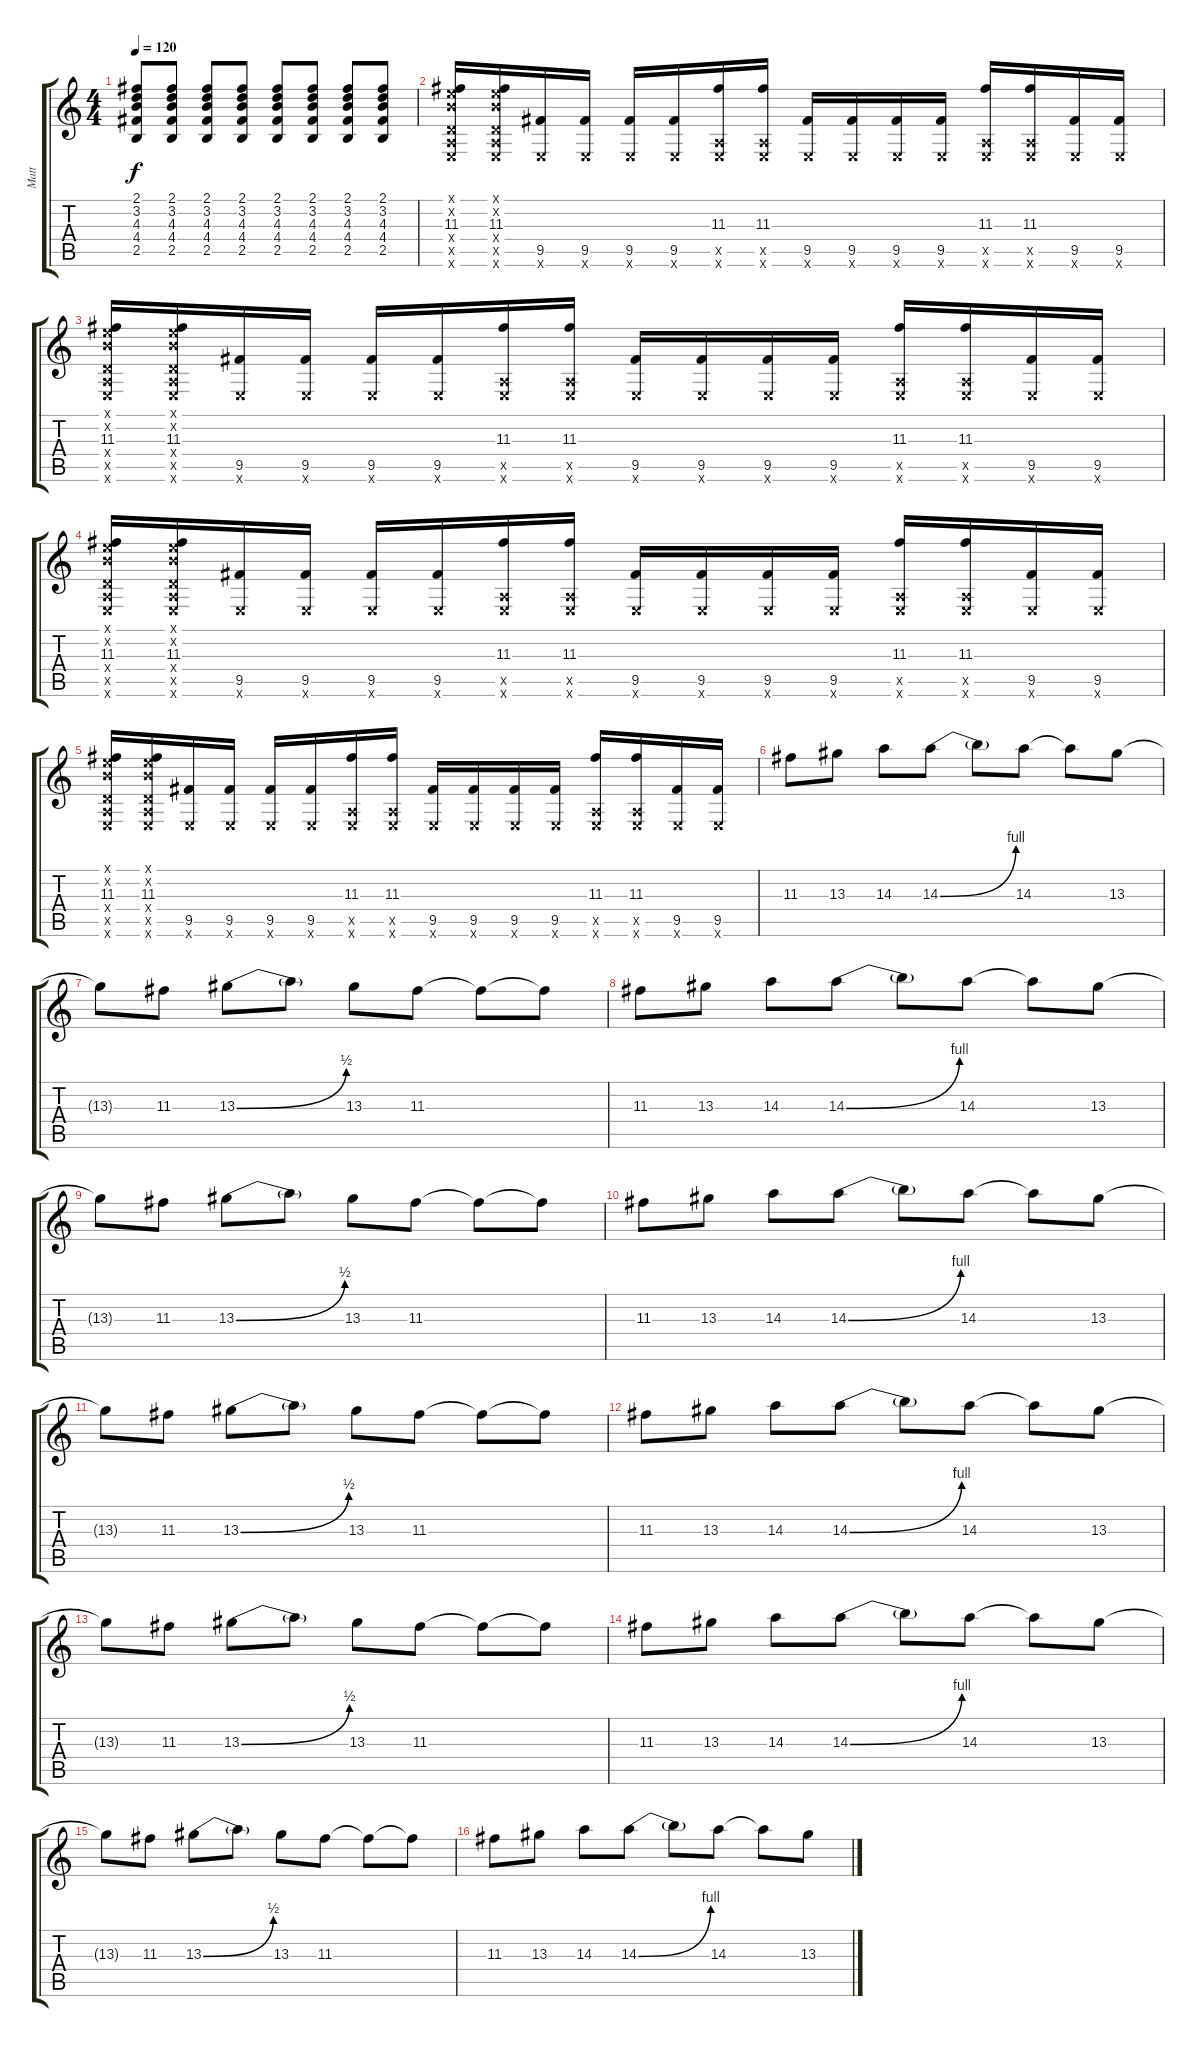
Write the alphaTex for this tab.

\track ("Matt" "Matt") {instrument overdrivenguitar}
\staff {score tabs}
\tuning (E4 B3 G3 D3 A2 E2) {hide}
\ts (4 4)
\tempo 120
\clef g2
\ks c
(2.1 3.2 4.3 4.4 2.5).8{dy f} (2.1 3.2 4.3 4.4 2.5).8 (2.1 3.2 4.3 4.4 2.5).8 (2.1 3.2 4.3 4.4 2.5).8 (2.1 3.2 4.3 4.4 2.5).8 (2.1 3.2 4.3 4.4 2.5).8 (2.1 3.2 4.3 4.4 2.5).8 (2.1 3.2 4.3 4.4 2.5).8 |
(0.1{x} 0.2{x} 11.3 0.4{x} 0.5{x} 0.6{x}).16 (0.1{x} 0.2{x} 11.3 0.4{x} 0.5{x} 0.6{x}).16 (9.5 0.6{x}).16 (9.5 0.6{x}).16 (9.5 0.6{x}).16 (9.5 0.6{x}).16 (11.3 0.5{x} 0.6{x}).16 (11.3 0.5{x} 0.6{x}).16 (9.5 0.6{x}).16 (9.5 0.6{x}).16 (9.5 0.6{x}).16 (9.5 0.6{x}).16 (11.3 0.5{x} 0.6{x}).16 (11.3 0.5{x} 0.6{x}).16 (9.5 0.6{x}).16 (9.5 0.6{x}).16 |
(0.1{x} 0.2{x} 11.3 0.4{x} 0.5{x} 0.6{x}).16 (0.1{x} 0.2{x} 11.3 0.4{x} 0.5{x} 0.6{x}).16 (9.5 0.6{x}).16 (9.5 0.6{x}).16 (9.5 0.6{x}).16 (9.5 0.6{x}).16 (11.3 0.5{x} 0.6{x}).16 (11.3 0.5{x} 0.6{x}).16 (9.5 0.6{x}).16 (9.5 0.6{x}).16 (9.5 0.6{x}).16 (9.5 0.6{x}).16 (11.3 0.5{x} 0.6{x}).16 (11.3 0.5{x} 0.6{x}).16 (9.5 0.6{x}).16 (9.5 0.6{x}).16 |
(0.1{x} 0.2{x} 11.3 0.4{x} 0.5{x} 0.6{x}).16 (0.1{x} 0.2{x} 11.3 0.4{x} 0.5{x} 0.6{x}).16 (9.5 0.6{x}).16 (9.5 0.6{x}).16 (9.5 0.6{x}).16 (9.5 0.6{x}).16 (11.3 0.5{x} 0.6{x}).16 (11.3 0.5{x} 0.6{x}).16 (9.5 0.6{x}).16 (9.5 0.6{x}).16 (9.5 0.6{x}).16 (9.5 0.6{x}).16 (11.3 0.5{x} 0.6{x}).16 (11.3 0.5{x} 0.6{x}).16 (9.5 0.6{x}).16 (9.5 0.6{x}).16 |
(0.1{x} 0.2{x} 11.3 0.4{x} 0.5{x} 0.6{x}).16 (0.1{x} 0.2{x} 11.3 0.4{x} 0.5{x} 0.6{x}).16 (9.5 0.6{x}).16 (9.5 0.6{x}).16 (9.5 0.6{x}).16 (9.5 0.6{x}).16 (11.3 0.5{x} 0.6{x}).16 (11.3 0.5{x} 0.6{x}).16 (9.5 0.6{x}).16 (9.5 0.6{x}).16 (9.5 0.6{x}).16 (9.5 0.6{x}).16 (11.3 0.5{x} 0.6{x}).16 (11.3 0.5{x} 0.6{x}).16 (9.5 0.6{x}).16 (9.5 0.6{x}).16 |
11.3.8 13.3.8 14.3.8 14.3{be (bend 0 0 60 4)}.8 14.3{t}.8 14.3.8 14.3{t}.8 13.3.8 |
13.3{t}.8 11.3.8 13.3{be (bend 0 0 60 2)}.8 13.3{t}.8 13.3.8 11.3.8 11.3{t}.8 11.3{t}.8 |
11.3.8 13.3.8 14.3.8 14.3{be (bend 0 0 60 4)}.8 14.3{t}.8 14.3.8 14.3{t}.8 13.3.8 |
13.3{t}.8 11.3.8 13.3{be (bend 0 0 60 2)}.8 13.3{t}.8 13.3.8 11.3.8 11.3{t}.8 11.3{t}.8 |
11.3.8 13.3.8 14.3.8 14.3{be (bend 0 0 60 4)}.8 14.3{t}.8 14.3.8 14.3{t}.8 13.3.8 |
13.3{t}.8 11.3.8 13.3{be (bend 0 0 60 2)}.8 13.3{t}.8 13.3.8 11.3.8 11.3{t}.8 11.3{t}.8 |
11.3.8 13.3.8 14.3.8 14.3{be (bend 0 0 60 4)}.8 14.3{t}.8 14.3.8 14.3{t}.8 13.3.8 |
13.3{t}.8 11.3.8 13.3{be (bend 0 0 60 2)}.8 13.3{t}.8 13.3.8 11.3.8 11.3{t}.8 11.3{t}.8 |
11.3.8 13.3.8 14.3.8 14.3{be (bend 0 0 60 4)}.8 14.3{t}.8 14.3.8 14.3{t}.8 13.3.8 |
13.3{t}.8 11.3.8 13.3{be (bend 0 0 60 2)}.8 13.3{t}.8 13.3.8 11.3.8 11.3{t}.8 11.3{t}.8 |
11.3.8 13.3.8 14.3.8 14.3{be (bend 0 0 60 4)}.8 14.3{t}.8 14.3.8 14.3{t}.8 13.3.8
